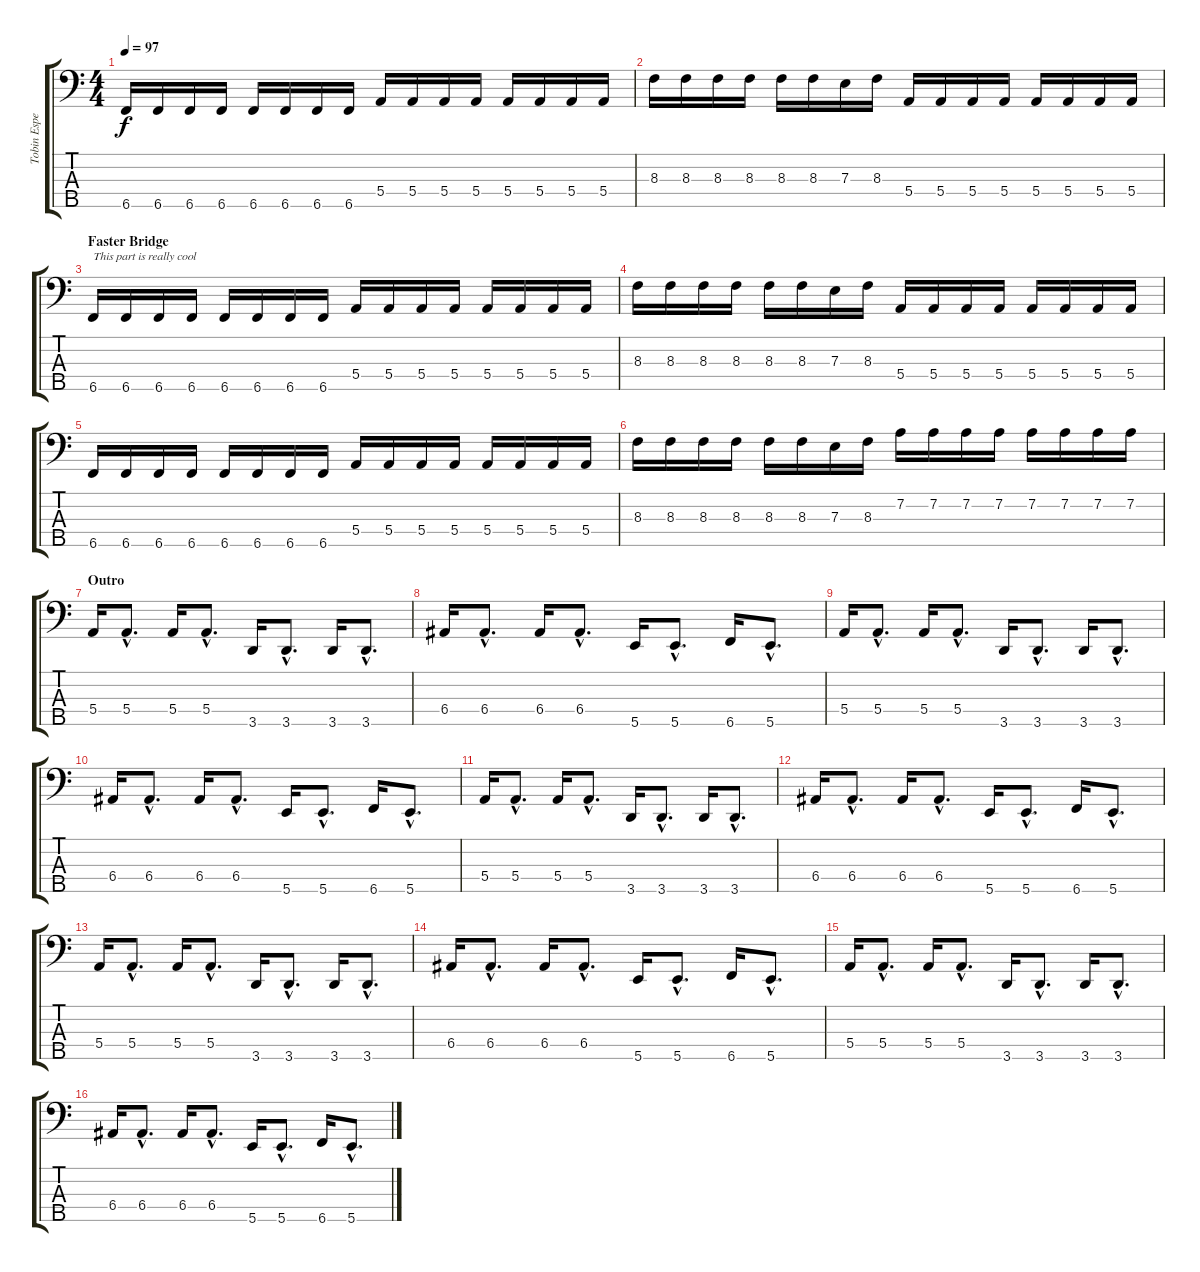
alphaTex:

\track ("Tobin Esperance" "Tobin Espe") {instrument electricbassfinger}
\staff {score tabs}
\tuning (G2 D2 A1 E1 B0) {hide}
\ts (4 4)
\tempo 97
\clef f4
\ks c
6.5.16{dy f} 6.5.16 6.5.16 6.5.16 6.5.16 6.5.16 6.5.16 6.5.16 5.4.16 5.4.16 5.4.16 5.4.16 5.4.16 5.4.16 5.4.16 5.4.16 |
8.3.16 8.3.16 8.3.16 8.3.16 8.3.16 8.3.16 7.3.16 8.3.16 5.4.16 5.4.16 5.4.16 5.4.16 5.4.16 5.4.16 5.4.16 5.4.16 |
\section ("" "Faster Bridge")
6.5.16{txt "This part is really cool"} 6.5.16 6.5.16 6.5.16 6.5.16 6.5.16 6.5.16 6.5.16 5.4.16 5.4.16 5.4.16 5.4.16 5.4.16 5.4.16 5.4.16 5.4.16 |
8.3.16 8.3.16 8.3.16 8.3.16 8.3.16 8.3.16 7.3.16 8.3.16 5.4.16 5.4.16 5.4.16 5.4.16 5.4.16 5.4.16 5.4.16 5.4.16 |
6.5.16 6.5.16 6.5.16 6.5.16 6.5.16 6.5.16 6.5.16 6.5.16 5.4.16 5.4.16 5.4.16 5.4.16 5.4.16 5.4.16 5.4.16 5.4.16 |
8.3.16 8.3.16 8.3.16 8.3.16 8.3.16 8.3.16 7.3.16 8.3.16 7.2.16 7.2.16 7.2.16 7.2.16 7.2.16 7.2.16 7.2.16 7.2.16 |
\section ("" "Outro")
5.4.16 5.4{hac}.8{d} 5.4.16 5.4{hac}.8{d} 3.5.16 3.5{hac}.8{d} 3.5.16 3.5{hac}.8{d} |
6.4.16 6.4{hac}.8{d} 6.4.16 6.4{hac}.8{d} 5.5.16 5.5{hac}.8{d} 6.5.16 5.5{hac}.8{d} |
5.4.16 5.4{hac}.8{d} 5.4.16 5.4{hac}.8{d} 3.5.16 3.5{hac}.8{d} 3.5.16 3.5{hac}.8{d} |
6.4.16 6.4{hac}.8{d} 6.4.16 6.4{hac}.8{d} 5.5.16 5.5{hac}.8{d} 6.5.16 5.5{hac}.8{d} |
5.4.16 5.4{hac}.8{d} 5.4.16 5.4{hac}.8{d} 3.5.16 3.5{hac}.8{d} 3.5.16 3.5{hac}.8{d} |
6.4.16 6.4{hac}.8{d} 6.4.16 6.4{hac}.8{d} 5.5.16 5.5{hac}.8{d} 6.5.16 5.5{hac}.8{d} |
5.4.16 5.4{hac}.8{d} 5.4.16 5.4{hac}.8{d} 3.5.16 3.5{hac}.8{d} 3.5.16 3.5{hac}.8{d} |
6.4.16 6.4{hac}.8{d} 6.4.16 6.4{hac}.8{d} 5.5.16 5.5{hac}.8{d} 6.5.16 5.5{hac}.8{d} |
5.4.16 5.4{hac}.8{d} 5.4.16 5.4{hac}.8{d} 3.5.16 3.5{hac}.8{d} 3.5.16 3.5{hac}.8{d} |
6.4.16 6.4{hac}.8{d} 6.4.16 6.4{hac}.8{d} 5.5.16 5.5{hac}.8{d} 6.5.16 5.5{hac}.8{d}
